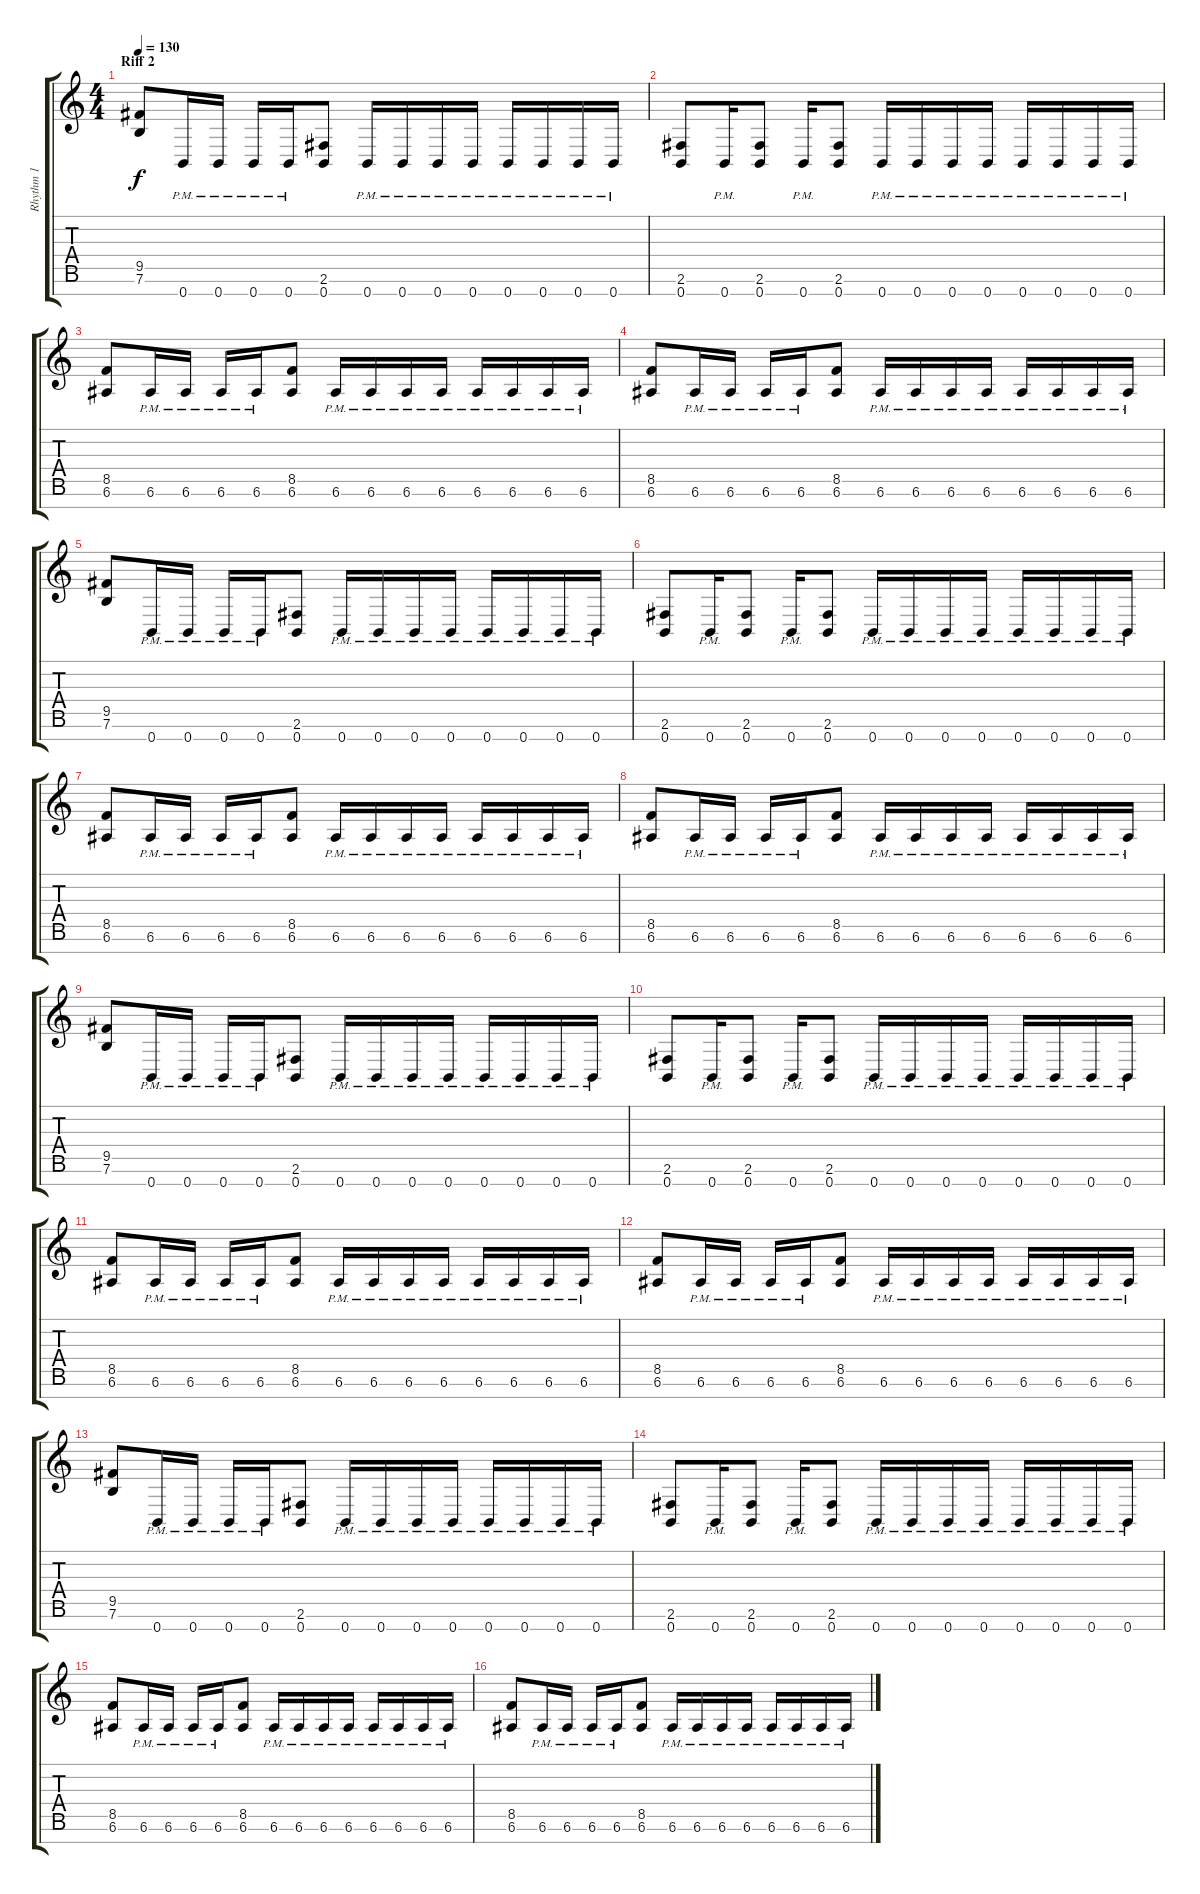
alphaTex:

\track ("Rhythm 1" "Rhythm 1") {instrument distortionguitar}
\staff {score tabs}
\tuning (E4 B3 G3 D3 A2 E2 B1) {hide}
\ts (4 4)
\section ("" "Riff 2")
\tempo 130
\clef g2
\ks c
(9.5 7.6).8{dy f} 0.7{pm}.16 0.7{pm}.16 0.7{pm}.16 0.7{pm}.16 (2.6 0.7).8 0.7{pm}.16 0.7{pm}.16 0.7{pm}.16 0.7{pm}.16 0.7{pm}.16 0.7{pm}.16 0.7{pm}.16 0.7{pm}.16 |
(2.6 0.7).8 0.7{pm}.16 (2.6 0.7).8 0.7{pm}.16 (2.6 0.7).8 0.7{pm}.16 0.7{pm}.16 0.7{pm}.16 0.7{pm}.16 0.7{pm}.16 0.7{pm}.16 0.7{pm}.16 0.7{pm}.16 |
(8.5 6.6).8 6.6{pm}.16 6.6{pm}.16 6.6{pm}.16 6.6{pm}.16 (8.5 6.6).8 6.6{pm}.16 6.6{pm}.16 6.6{pm}.16 6.6{pm}.16 6.6{pm}.16 6.6{pm}.16 6.6{pm}.16 6.6{pm}.16 |
(8.5 6.6).8 6.6{pm}.16 6.6{pm}.16 6.6{pm}.16 6.6{pm}.16 (8.5 6.6).8 6.6{pm}.16 6.6{pm}.16 6.6{pm}.16 6.6{pm}.16 6.6{pm}.16 6.6{pm}.16 6.6{pm}.16 6.6{pm}.16 |
(9.5 7.6).8 0.7{pm}.16 0.7{pm}.16 0.7{pm}.16 0.7{pm}.16 (2.6 0.7).8 0.7{pm}.16 0.7{pm}.16 0.7{pm}.16 0.7{pm}.16 0.7{pm}.16 0.7{pm}.16 0.7{pm}.16 0.7{pm}.16 |
(2.6 0.7).8 0.7{pm}.16 (2.6 0.7).8 0.7{pm}.16 (2.6 0.7).8 0.7{pm}.16 0.7{pm}.16 0.7{pm}.16 0.7{pm}.16 0.7{pm}.16 0.7{pm}.16 0.7{pm}.16 0.7{pm}.16 |
(8.5 6.6).8 6.6{pm}.16 6.6{pm}.16 6.6{pm}.16 6.6{pm}.16 (8.5 6.6).8 6.6{pm}.16 6.6{pm}.16 6.6{pm}.16 6.6{pm}.16 6.6{pm}.16 6.6{pm}.16 6.6{pm}.16 6.6{pm}.16 |
(8.5 6.6).8 6.6{pm}.16 6.6{pm}.16 6.6{pm}.16 6.6{pm}.16 (8.5 6.6).8 6.6{pm}.16 6.6{pm}.16 6.6{pm}.16 6.6{pm}.16 6.6{pm}.16 6.6{pm}.16 6.6{pm}.16 6.6{pm}.16 |
(9.5 7.6).8 0.7{pm}.16 0.7{pm}.16 0.7{pm}.16 0.7{pm}.16 (2.6 0.7).8 0.7{pm}.16 0.7{pm}.16 0.7{pm}.16 0.7{pm}.16 0.7{pm}.16 0.7{pm}.16 0.7{pm}.16 0.7{pm}.16 |
(2.6 0.7).8 0.7{pm}.16 (2.6 0.7).8 0.7{pm}.16 (2.6 0.7).8 0.7{pm}.16 0.7{pm}.16 0.7{pm}.16 0.7{pm}.16 0.7{pm}.16 0.7{pm}.16 0.7{pm}.16 0.7{pm}.16 |
(8.5 6.6).8 6.6{pm}.16 6.6{pm}.16 6.6{pm}.16 6.6{pm}.16 (8.5 6.6).8 6.6{pm}.16 6.6{pm}.16 6.6{pm}.16 6.6{pm}.16 6.6{pm}.16 6.6{pm}.16 6.6{pm}.16 6.6{pm}.16 |
(8.5 6.6).8 6.6{pm}.16 6.6{pm}.16 6.6{pm}.16 6.6{pm}.16 (8.5 6.6).8 6.6{pm}.16 6.6{pm}.16 6.6{pm}.16 6.6{pm}.16 6.6{pm}.16 6.6{pm}.16 6.6{pm}.16 6.6{pm}.16 |
(9.5 7.6).8 0.7{pm}.16 0.7{pm}.16 0.7{pm}.16 0.7{pm}.16 (2.6 0.7).8 0.7{pm}.16 0.7{pm}.16 0.7{pm}.16 0.7{pm}.16 0.7{pm}.16 0.7{pm}.16 0.7{pm}.16 0.7{pm}.16 |
(2.6 0.7).8 0.7{pm}.16 (2.6 0.7).8 0.7{pm}.16 (2.6 0.7).8 0.7{pm}.16 0.7{pm}.16 0.7{pm}.16 0.7{pm}.16 0.7{pm}.16 0.7{pm}.16 0.7{pm}.16 0.7{pm}.16 |
(8.5 6.6).8 6.6{pm}.16 6.6{pm}.16 6.6{pm}.16 6.6{pm}.16 (8.5 6.6).8 6.6{pm}.16 6.6{pm}.16 6.6{pm}.16 6.6{pm}.16 6.6{pm}.16 6.6{pm}.16 6.6{pm}.16 6.6{pm}.16 |
(8.5 6.6).8 6.6{pm}.16 6.6{pm}.16 6.6{pm}.16 6.6{pm}.16 (8.5 6.6).8 6.6{pm}.16 6.6{pm}.16 6.6{pm}.16 6.6{pm}.16 6.6{pm}.16 6.6{pm}.16 6.6{pm}.16 6.6{pm}.16
